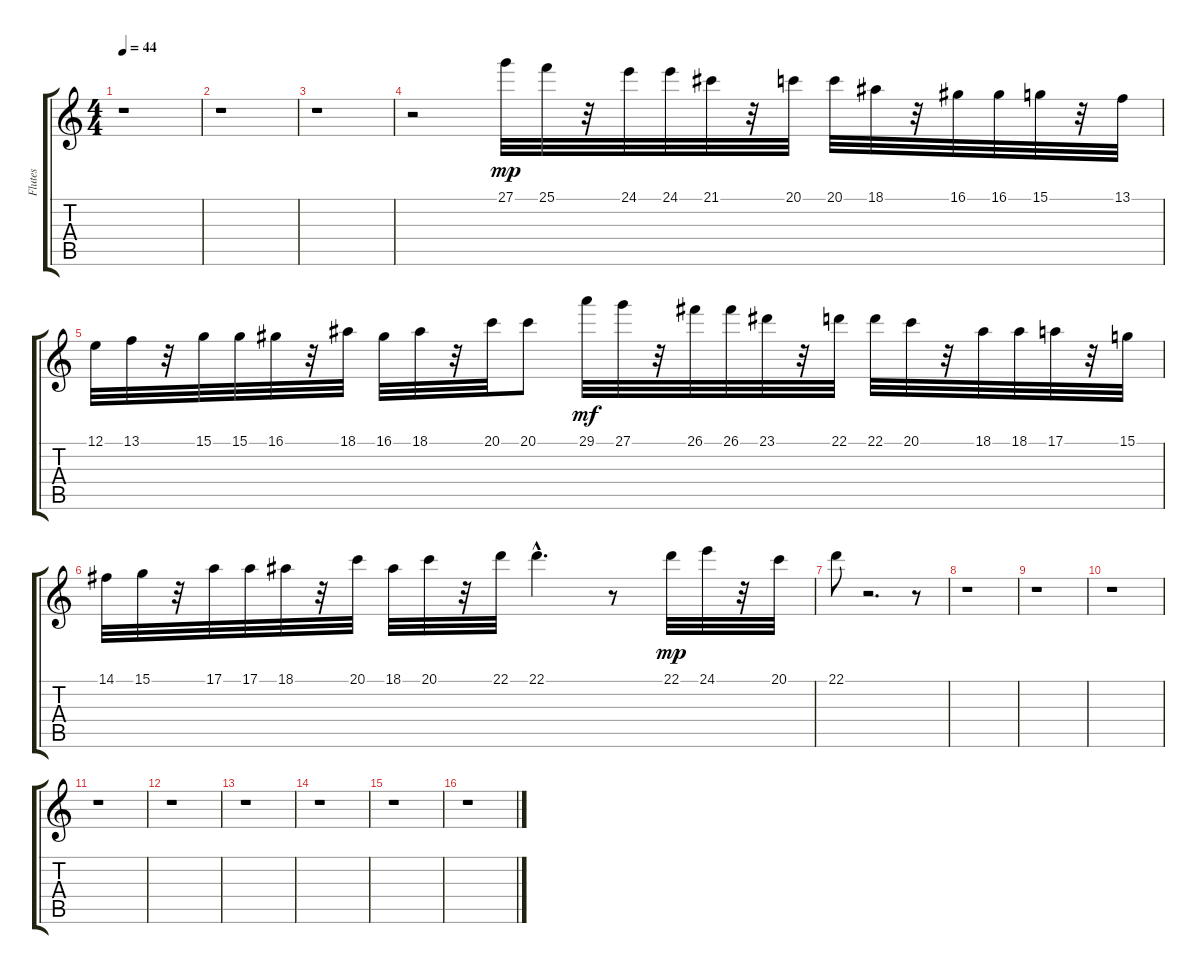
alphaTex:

\track ("Flutes" "Flutes") {instrument flute}
\staff {score tabs}
\tuning (E4 B3 G3 D3 A2 E2) {hide}
\ts (4 4)
\tempo 44
\clef g2
\ks c
r.1{dy mp} |
r.1 |
r.1 |
r.2 27.1.32 25.1.32 r.32 24.1.32 24.1.32 21.1.32 r.32 20.1.32 20.1.32 18.1.32 r.32 16.1.32 16.1.32 15.1.32 r.32 13.1.32 |
12.1.32 13.1.32 r.32 15.1.32 15.1.32 16.1.32 r.32 18.1.32 16.1.32 18.1.32 r.32 20.1.32 20.1.8 29.1.32{dy mf} 27.1.32 r.32 26.1.32 26.1.32 23.1.32 r.32 22.1.32 22.1.32 20.1.32 r.32 18.1.32 18.1.32 17.1.32 r.32 15.1.32 |
14.1.32 15.1.32 r.32 17.1.32 17.1.32 18.1.32 r.32 20.1.32 18.1.32 20.1.32 r.32 22.1.32 22.1{hac}.4{d} r.8 22.1.32{dy mp} 24.1.32 r.32 20.1.32 |
22.1.8 r.2{d} r.8 |
r.1 |
r.1 |
r.1 |
r.1 |
r.1 |
r.1 |
r.1 |
r.1 |
r.1
